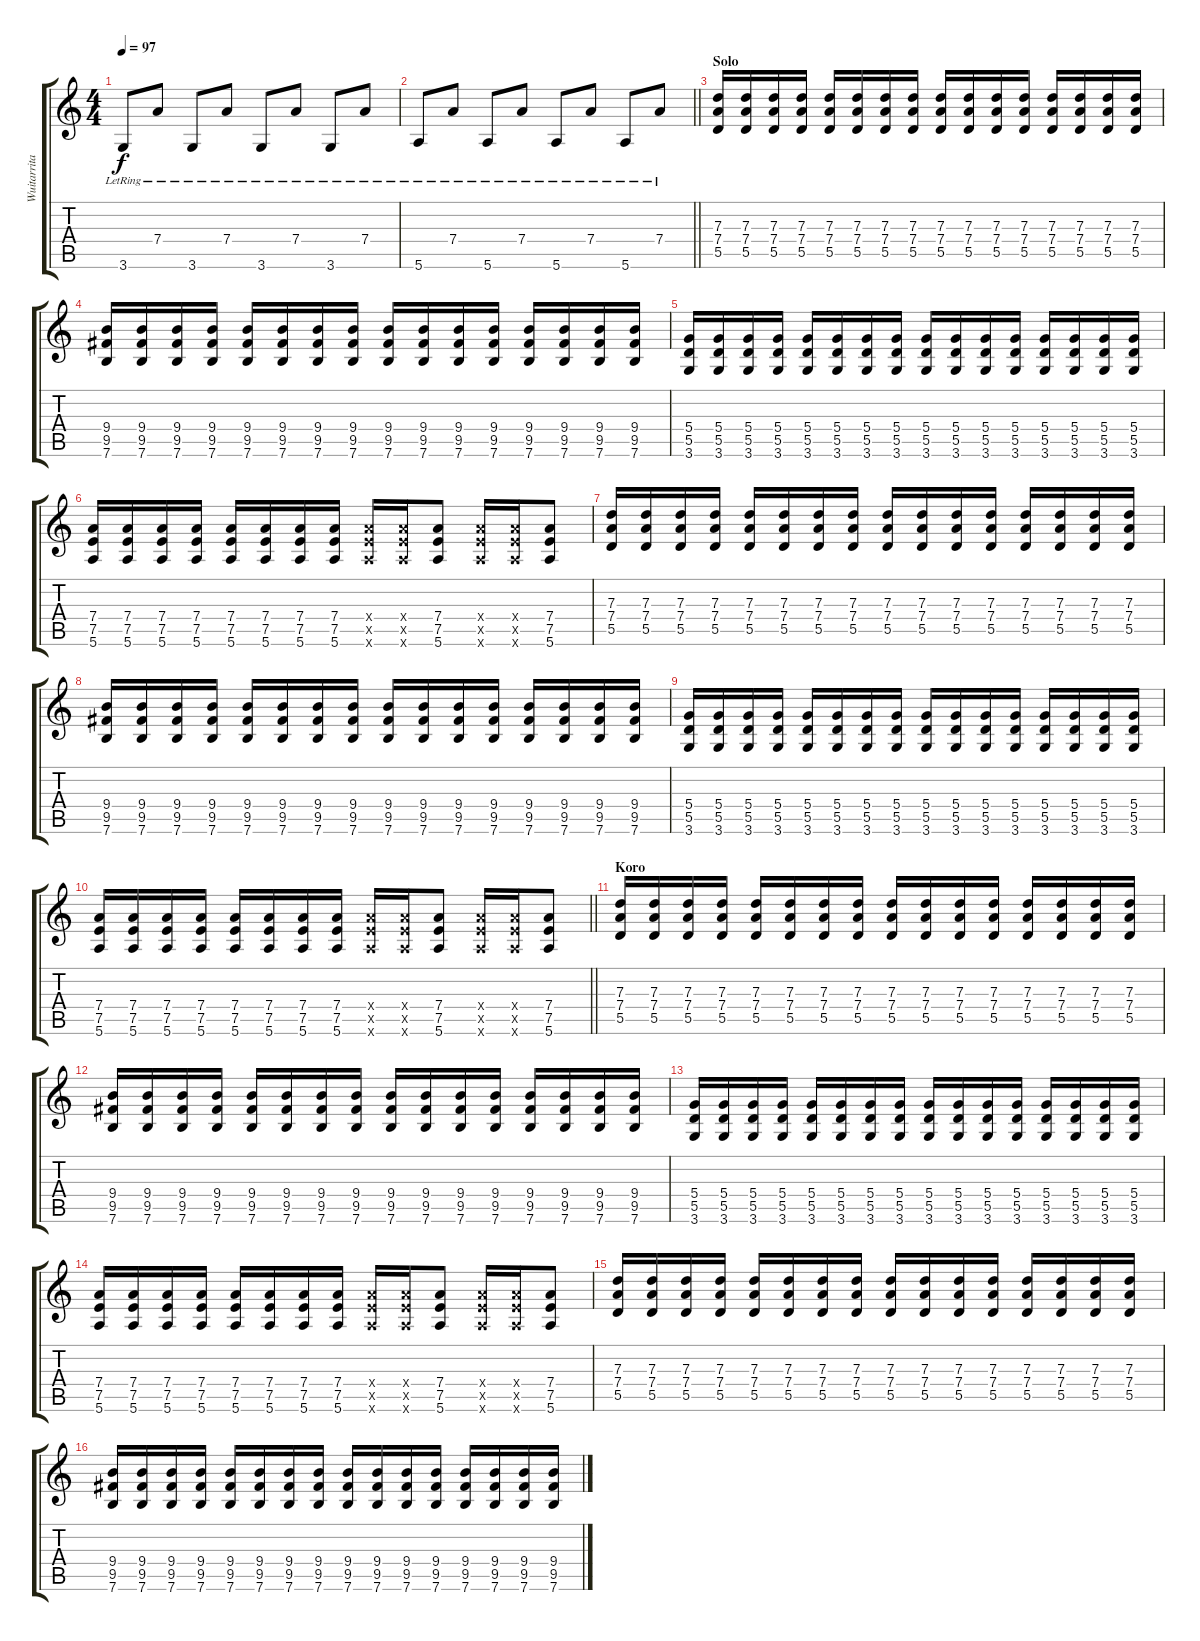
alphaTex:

\track ("Wuitarrita 2 - Ritmika" "Wuitarrita") {instrument overdrivenguitar}
\staff {score tabs}
\tuning (E4 B3 G3 D3 A2 E2) {hide}
\ts (4 4)
\tempo 97
\clef g2
\ks c
3.6{lr}.8{dy f} 7.4{lr}.8 3.6{lr}.8 7.4{lr}.8 3.6{lr}.8 7.4{lr}.8 3.6{lr}.8 7.4{lr}.8 |
\barLineRight lightlight
5.6{lr}.8 7.4{lr}.8 5.6{lr}.8 7.4{lr}.8 5.6{lr}.8 7.4{lr}.8 5.6{lr}.8 7.4{lr}.8 |
\section ("" "Solo")
(7.3 7.4 5.5).16{instrument overdrivenguitar} (7.3 7.4 5.5).16 (7.3 7.4 5.5).16 (7.3 7.4 5.5).16 (7.3 7.4 5.5).16 (7.3 7.4 5.5).16 (7.3 7.4 5.5).16 (7.3 7.4 5.5).16 (7.3 7.4 5.5).16 (7.3 7.4 5.5).16 (7.3 7.4 5.5).16 (7.3 7.4 5.5).16 (7.3 7.4 5.5).16 (7.3 7.4 5.5).16 (7.3 7.4 5.5).16 (7.3 7.4 5.5).16 |
(9.4 9.5 7.6).16 (9.4 9.5 7.6).16 (9.4 9.5 7.6).16 (9.4 9.5 7.6).16 (9.4 9.5 7.6).16 (9.4 9.5 7.6).16 (9.4 9.5 7.6).16 (9.4 9.5 7.6).16 (9.4 9.5 7.6).16 (9.4 9.5 7.6).16 (9.4 9.5 7.6).16 (9.4 9.5 7.6).16 (9.4 9.5 7.6).16 (9.4 9.5 7.6).16 (9.4 9.5 7.6).16 (9.4 9.5 7.6).16 |
(5.4 5.5 3.6).16 (5.4 5.5 3.6).16 (5.4 5.5 3.6).16 (5.4 5.5 3.6).16 (5.4 5.5 3.6).16 (5.4 5.5 3.6).16 (5.4 5.5 3.6).16 (5.4 5.5 3.6).16 (5.4 5.5 3.6).16 (5.4 5.5 3.6).16 (5.4 5.5 3.6).16 (5.4 5.5 3.6).16 (5.4 5.5 3.6).16 (5.4 5.5 3.6).16 (5.4 5.5 3.6).16 (5.4 5.5 3.6).16 |
(7.4 7.5 5.6).16 (7.4 7.5 5.6).16 (7.4 7.5 5.6).16 (7.4 7.5 5.6).16 (7.4 7.5 5.6).16 (7.4 7.5 5.6).16 (7.4 7.5 5.6).16 (7.4 7.5 5.6).16 (7.4{x} 7.5{x} 5.6{x}).16 (7.4{x} 7.5{x} 5.6{x}).16 (7.4 7.5 5.6).8 (7.4{x} 7.5{x} 5.6{x}).16 (7.4{x} 7.5{x} 5.6{x}).16 (7.4 7.5 5.6).8 |
(7.3 7.4 5.5).16 (7.3 7.4 5.5).16 (7.3 7.4 5.5).16 (7.3 7.4 5.5).16 (7.3 7.4 5.5).16 (7.3 7.4 5.5).16 (7.3 7.4 5.5).16 (7.3 7.4 5.5).16 (7.3 7.4 5.5).16 (7.3 7.4 5.5).16 (7.3 7.4 5.5).16 (7.3 7.4 5.5).16 (7.3 7.4 5.5).16 (7.3 7.4 5.5).16 (7.3 7.4 5.5).16 (7.3 7.4 5.5).16 |
(9.4 9.5 7.6).16 (9.4 9.5 7.6).16 (9.4 9.5 7.6).16 (9.4 9.5 7.6).16 (9.4 9.5 7.6).16 (9.4 9.5 7.6).16 (9.4 9.5 7.6).16 (9.4 9.5 7.6).16 (9.4 9.5 7.6).16 (9.4 9.5 7.6).16 (9.4 9.5 7.6).16 (9.4 9.5 7.6).16 (9.4 9.5 7.6).16 (9.4 9.5 7.6).16 (9.4 9.5 7.6).16 (9.4 9.5 7.6).16 |
(5.4 5.5 3.6).16 (5.4 5.5 3.6).16 (5.4 5.5 3.6).16 (5.4 5.5 3.6).16 (5.4 5.5 3.6).16 (5.4 5.5 3.6).16 (5.4 5.5 3.6).16 (5.4 5.5 3.6).16 (5.4 5.5 3.6).16 (5.4 5.5 3.6).16 (5.4 5.5 3.6).16 (5.4 5.5 3.6).16 (5.4 5.5 3.6).16 (5.4 5.5 3.6).16 (5.4 5.5 3.6).16 (5.4 5.5 3.6).16 |
\barLineRight lightlight
(7.4 7.5 5.6).16 (7.4 7.5 5.6).16 (7.4 7.5 5.6).16 (7.4 7.5 5.6).16 (7.4 7.5 5.6).16 (7.4 7.5 5.6).16 (7.4 7.5 5.6).16 (7.4 7.5 5.6).16 (7.4{x} 7.5{x} 5.6{x}).16 (7.4{x} 7.5{x} 5.6{x}).16 (7.4 7.5 5.6).8 (7.4{x} 7.5{x} 5.6{x}).16 (7.4{x} 7.5{x} 5.6{x}).16 (7.4 7.5 5.6).8 |
\section ("" "Koro")
(7.3 7.4 5.5).16 (7.3 7.4 5.5).16 (7.3 7.4 5.5).16 (7.3 7.4 5.5).16 (7.3 7.4 5.5).16 (7.3 7.4 5.5).16 (7.3 7.4 5.5).16 (7.3 7.4 5.5).16 (7.3 7.4 5.5).16 (7.3 7.4 5.5).16 (7.3 7.4 5.5).16 (7.3 7.4 5.5).16 (7.3 7.4 5.5).16 (7.3 7.4 5.5).16 (7.3 7.4 5.5).16 (7.3 7.4 5.5).16 |
(9.4 9.5 7.6).16 (9.4 9.5 7.6).16 (9.4 9.5 7.6).16 (9.4 9.5 7.6).16 (9.4 9.5 7.6).16 (9.4 9.5 7.6).16 (9.4 9.5 7.6).16 (9.4 9.5 7.6).16 (9.4 9.5 7.6).16 (9.4 9.5 7.6).16 (9.4 9.5 7.6).16 (9.4 9.5 7.6).16 (9.4 9.5 7.6).16 (9.4 9.5 7.6).16 (9.4 9.5 7.6).16 (9.4 9.5 7.6).16 |
(5.4 5.5 3.6).16 (5.4 5.5 3.6).16 (5.4 5.5 3.6).16 (5.4 5.5 3.6).16 (5.4 5.5 3.6).16 (5.4 5.5 3.6).16 (5.4 5.5 3.6).16 (5.4 5.5 3.6).16 (5.4 5.5 3.6).16 (5.4 5.5 3.6).16 (5.4 5.5 3.6).16 (5.4 5.5 3.6).16 (5.4 5.5 3.6).16 (5.4 5.5 3.6).16 (5.4 5.5 3.6).16 (5.4 5.5 3.6).16 |
(7.4 7.5 5.6).16 (7.4 7.5 5.6).16 (7.4 7.5 5.6).16 (7.4 7.5 5.6).16 (7.4 7.5 5.6).16 (7.4 7.5 5.6).16 (7.4 7.5 5.6).16 (7.4 7.5 5.6).16 (7.4{x} 7.5{x} 5.6{x}).16 (7.4{x} 7.5{x} 5.6{x}).16 (7.4 7.5 5.6).8 (7.4{x} 7.5{x} 5.6{x}).16 (7.4{x} 7.5{x} 5.6{x}).16 (7.4 7.5 5.6).8 |
(7.3 7.4 5.5).16 (7.3 7.4 5.5).16 (7.3 7.4 5.5).16 (7.3 7.4 5.5).16 (7.3 7.4 5.5).16 (7.3 7.4 5.5).16 (7.3 7.4 5.5).16 (7.3 7.4 5.5).16 (7.3 7.4 5.5).16 (7.3 7.4 5.5).16 (7.3 7.4 5.5).16 (7.3 7.4 5.5).16 (7.3 7.4 5.5).16 (7.3 7.4 5.5).16 (7.3 7.4 5.5).16 (7.3 7.4 5.5).16 |
(9.4 9.5 7.6).16 (9.4 9.5 7.6).16 (9.4 9.5 7.6).16 (9.4 9.5 7.6).16 (9.4 9.5 7.6).16 (9.4 9.5 7.6).16 (9.4 9.5 7.6).16 (9.4 9.5 7.6).16 (9.4 9.5 7.6).16 (9.4 9.5 7.6).16 (9.4 9.5 7.6).16 (9.4 9.5 7.6).16 (9.4 9.5 7.6).16 (9.4 9.5 7.6).16 (9.4 9.5 7.6).16 (9.4 9.5 7.6).16
